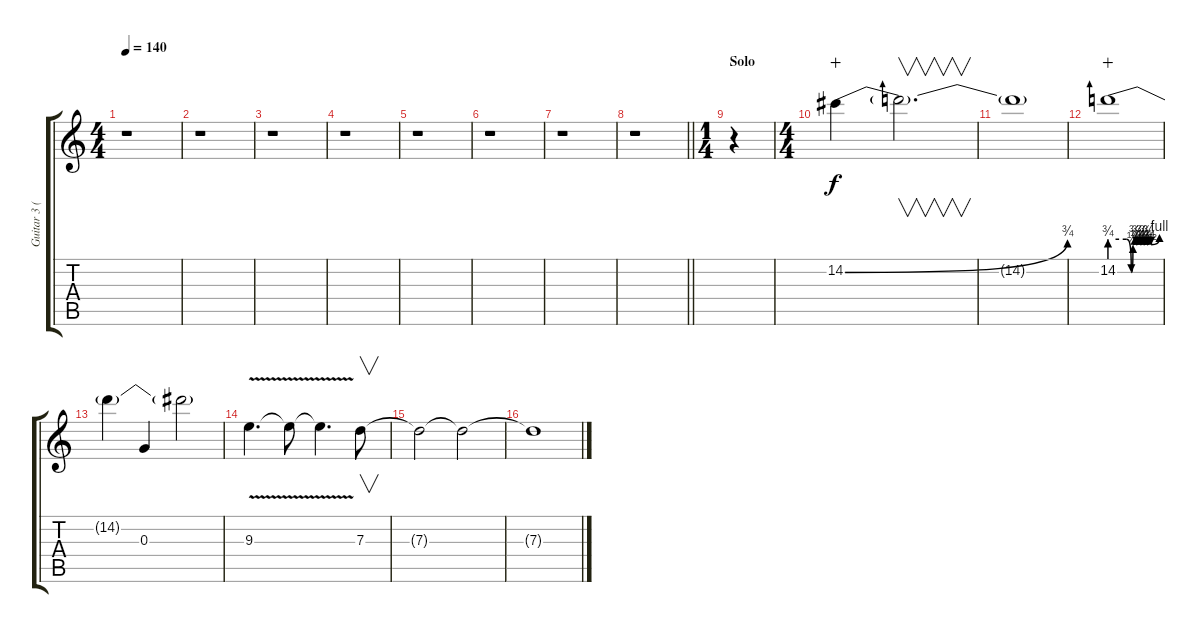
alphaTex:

\track ("Guitar 3 (A. Y/Solo)" "Guitar 3 (") {instrument overdrivenguitar bank 4}
\staff {score tabs}
\tuning (E4 B3 G3 D3 A2 E2) {hide}
\ts (4 4)
\tempo 140
\clef g2
\ks c
r.1{dy f} |
r.1 |
r.1 |
r.1 |
r.1 |
r.1 |
r.1 |
\barLineRight lightlight
r.1 |
\ts (1 4)
\section ("" "Solo ")
r.4 |
\ts (4 4)
14.2{be (bend 0 0 60 3)}.4{wahc} 14.2{t}.2{v d} |
14.2{t}.1 |
14.2{be (custom 0 3 20 3 26 0 28 2 30 3 32 2 34 3 37 2 39 3 41 2 43 3 45 2 47 3 50 2 60 4)}.1{wahc} |
14.2{t}.4 0.3.4 14.2{t}.2 |
9.3{v}.4{d} 9.3{v t}.8 9.3{t}.4{d} 7.3.8{v} |
7.3{t}.2 7.3{t}.2 |
7.3{t}.1
